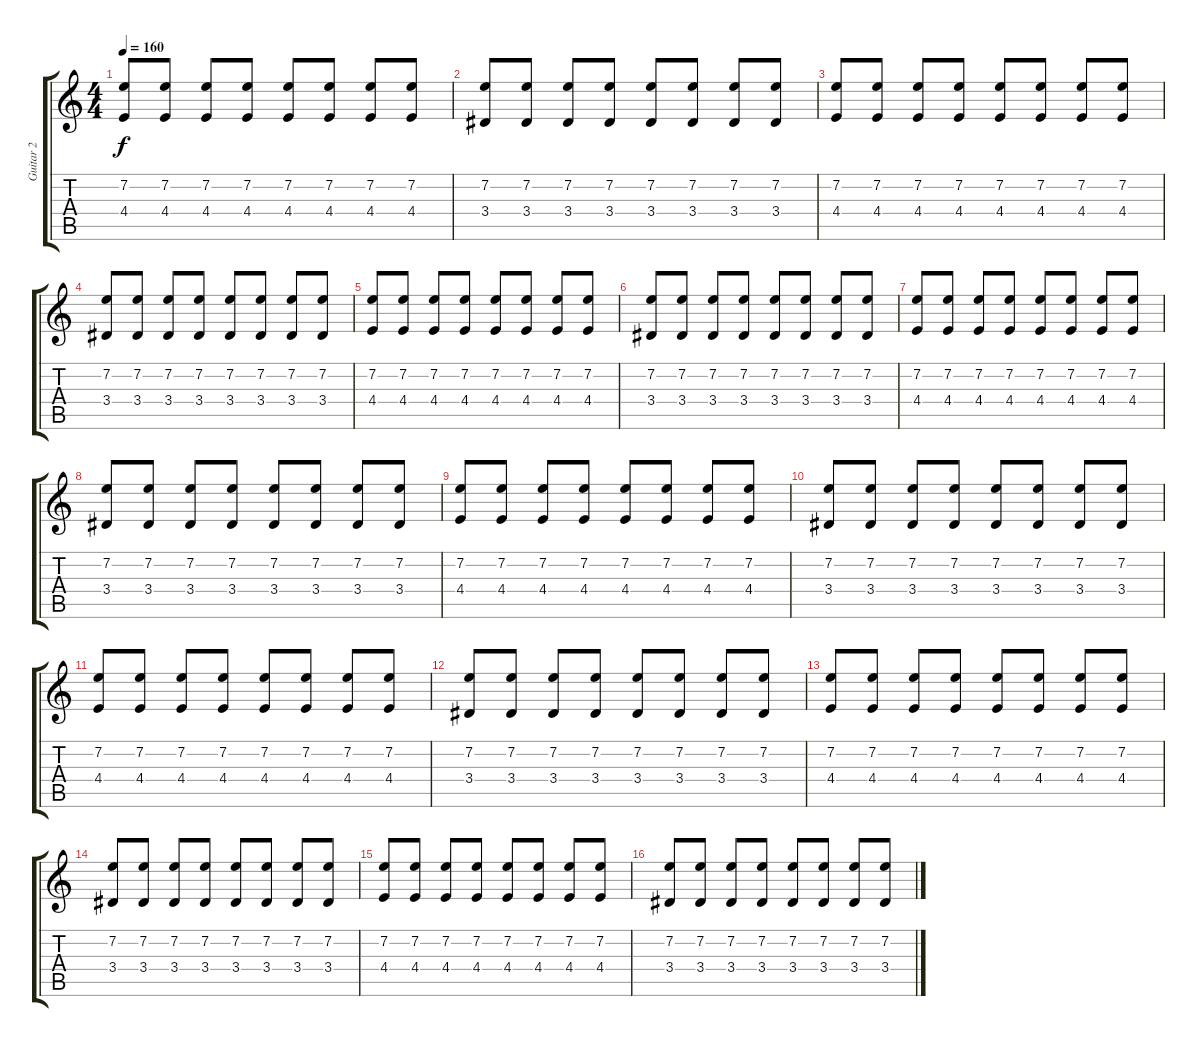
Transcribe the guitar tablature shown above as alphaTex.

\track ("Guitar 2" "Guitar 2") {instrument overdrivenguitar}
\staff {score tabs}
\tuning (D4 A3 F3 C3 G2 C2) {hide}
\ts (4 4)
\tempo 160
\clef g2
\ks c
(7.2 4.4).8{dy f instrument overdrivenguitar} (7.2 4.4).8 (7.2 4.4).8 (7.2 4.4).8 (7.2 4.4).8 (7.2 4.4).8 (7.2 4.4).8 (7.2 4.4).8 |
(7.2 3.4).8 (7.2 3.4).8 (7.2 3.4).8 (7.2 3.4).8 (7.2 3.4).8 (7.2 3.4).8 (7.2 3.4).8 (7.2 3.4).8 |
(7.2 4.4).8 (7.2 4.4).8 (7.2 4.4).8 (7.2 4.4).8 (7.2 4.4).8 (7.2 4.4).8 (7.2 4.4).8 (7.2 4.4).8 |
(7.2 3.4).8 (7.2 3.4).8 (7.2 3.4).8 (7.2 3.4).8 (7.2 3.4).8 (7.2 3.4).8 (7.2 3.4).8 (7.2 3.4).8 |
(7.2 4.4).8 (7.2 4.4).8 (7.2 4.4).8 (7.2 4.4).8 (7.2 4.4).8 (7.2 4.4).8 (7.2 4.4).8 (7.2 4.4).8 |
(7.2 3.4).8 (7.2 3.4).8 (7.2 3.4).8 (7.2 3.4).8 (7.2 3.4).8 (7.2 3.4).8 (7.2 3.4).8 (7.2 3.4).8 |
(7.2 4.4).8 (7.2 4.4).8 (7.2 4.4).8 (7.2 4.4).8 (7.2 4.4).8 (7.2 4.4).8 (7.2 4.4).8 (7.2 4.4).8 |
(7.2 3.4).8 (7.2 3.4).8 (7.2 3.4).8 (7.2 3.4).8 (7.2 3.4).8 (7.2 3.4).8 (7.2 3.4).8 (7.2 3.4).8 |
(7.2 4.4).8 (7.2 4.4).8 (7.2 4.4).8 (7.2 4.4).8 (7.2 4.4).8 (7.2 4.4).8 (7.2 4.4).8 (7.2 4.4).8 |
(7.2 3.4).8 (7.2 3.4).8 (7.2 3.4).8 (7.2 3.4).8 (7.2 3.4).8 (7.2 3.4).8 (7.2 3.4).8 (7.2 3.4).8 |
(7.2 4.4).8 (7.2 4.4).8 (7.2 4.4).8 (7.2 4.4).8 (7.2 4.4).8 (7.2 4.4).8 (7.2 4.4).8 (7.2 4.4).8 |
(7.2 3.4).8 (7.2 3.4).8 (7.2 3.4).8 (7.2 3.4).8 (7.2 3.4).8 (7.2 3.4).8 (7.2 3.4).8 (7.2 3.4).8 |
(7.2 4.4).8 (7.2 4.4).8 (7.2 4.4).8 (7.2 4.4).8 (7.2 4.4).8 (7.2 4.4).8 (7.2 4.4).8 (7.2 4.4).8 |
(7.2 3.4).8 (7.2 3.4).8 (7.2 3.4).8 (7.2 3.4).8 (7.2 3.4).8 (7.2 3.4).8 (7.2 3.4).8 (7.2 3.4).8 |
(7.2 4.4).8 (7.2 4.4).8 (7.2 4.4).8 (7.2 4.4).8 (7.2 4.4).8 (7.2 4.4).8 (7.2 4.4).8 (7.2 4.4).8 |
(7.2 3.4).8 (7.2 3.4).8 (7.2 3.4).8 (7.2 3.4).8 (7.2 3.4).8 (7.2 3.4).8 (7.2 3.4).8 (7.2 3.4).8
